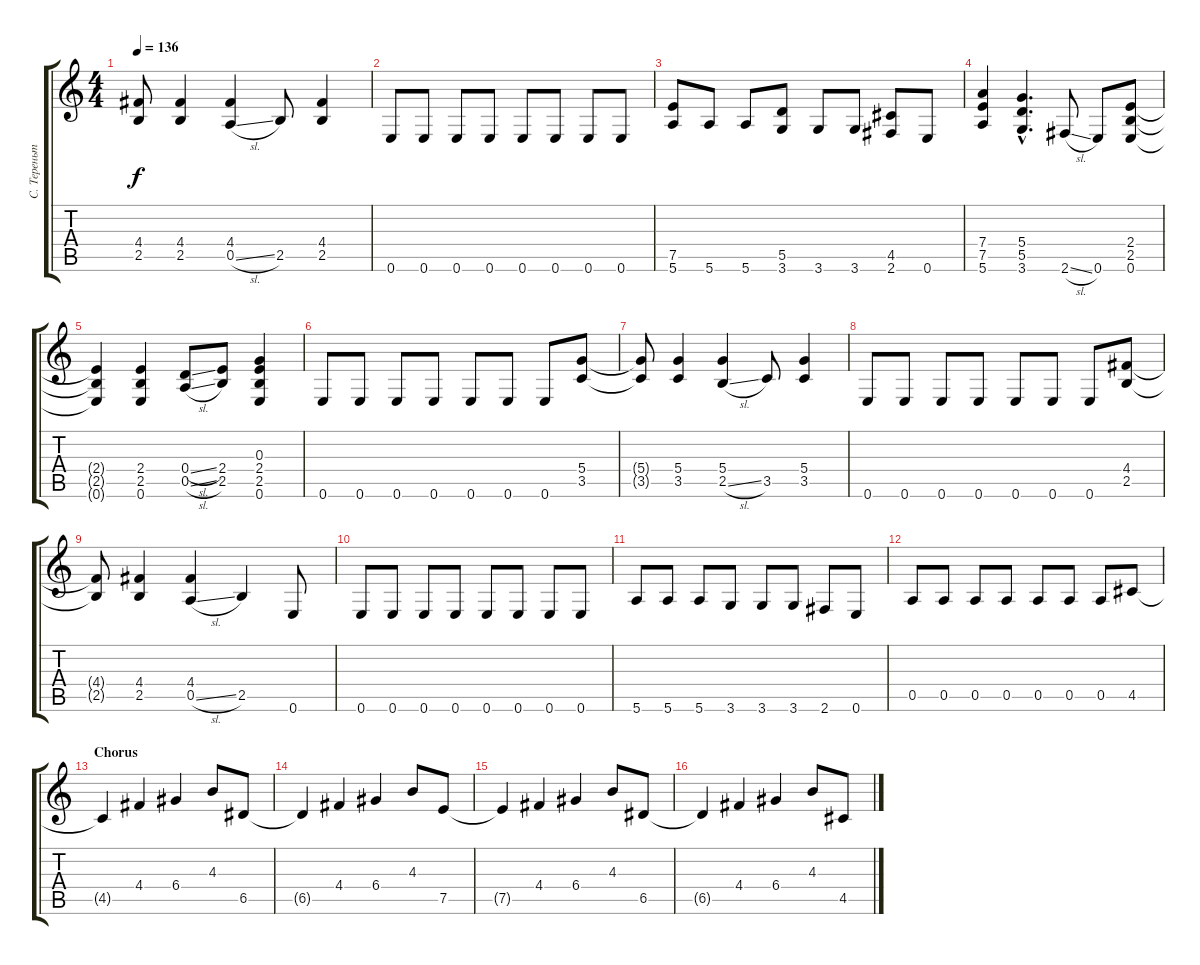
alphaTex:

\track ("С. Тереньтьев" "С. Тереньт") {instrument distortionguitar}
\staff {score tabs}
\tuning (E4 B3 G3 D3 A2 E2) {hide}
\ts (4 4)
\tempo 136
\clef g2
\ks c
(4.4{t} 2.5{t}).8{dy f} (4.4 2.5).4 (4.4 0.5{sl}).4 2.5.8 (4.4 2.5).4 |
0.6.8 0.6.8 0.6.8 0.6.8 0.6.8 0.6.8 0.6.8 0.6.8 |
(7.5 5.6).8 5.6.8 5.6.8 (5.5 3.6).8 3.6.8 3.6.8 (4.5 2.6).8 0.6.8 |
(7.4 7.5 5.6).4 (5.4{hac} 5.5{hac} 3.6{hac}).4{d} 2.6{sl}.8 0.6.8 (2.4 2.5 0.6).8 |
(2.4{t} 2.5{t} 0.6{t}).4 (2.4 2.5 0.6).4 (0.4{sl} 0.5{sl}).8 (2.4 2.5).8 (0.3 2.4 2.5 0.6).4 |
0.6.8 0.6.8 0.6.8 0.6.8 0.6.8 0.6.8 0.6.8 (5.4 3.5).8 |
(5.4{t} 3.5{t}).8 (5.4 3.5).4 (5.4 2.5{sl}).4 3.5.8 (5.4 3.5).4 |
0.6.8 0.6.8 0.6.8 0.6.8 0.6.8 0.6.8 0.6.8 (4.4 2.5).8 |
(4.4{t} 2.5{t}).8 (4.4 2.5).4 (4.4 0.5{sl}).4 2.5.4 0.6.8 |
0.6.8 0.6.8 0.6.8 0.6.8 0.6.8 0.6.8 0.6.8 0.6.8 |
5.6.8 5.6.8 5.6.8 3.6.8 3.6.8 3.6.8 2.6.8 0.6.8 |
0.5.8 0.5.8 0.5.8 0.5.8 0.5.8 0.5.8 0.5.8 4.5.8 |
\section ("" "Chorus")
4.5{t}.4 4.4.4 6.4.4 4.3.8 6.5.8 |
6.5{t}.4 4.4.4 6.4.4 4.3.8 7.5.8 |
7.5{t}.4 4.4.4 6.4.4 4.3.8 6.5.8 |
6.5{t}.4 4.4.4 6.4.4 4.3.8 4.5.8
